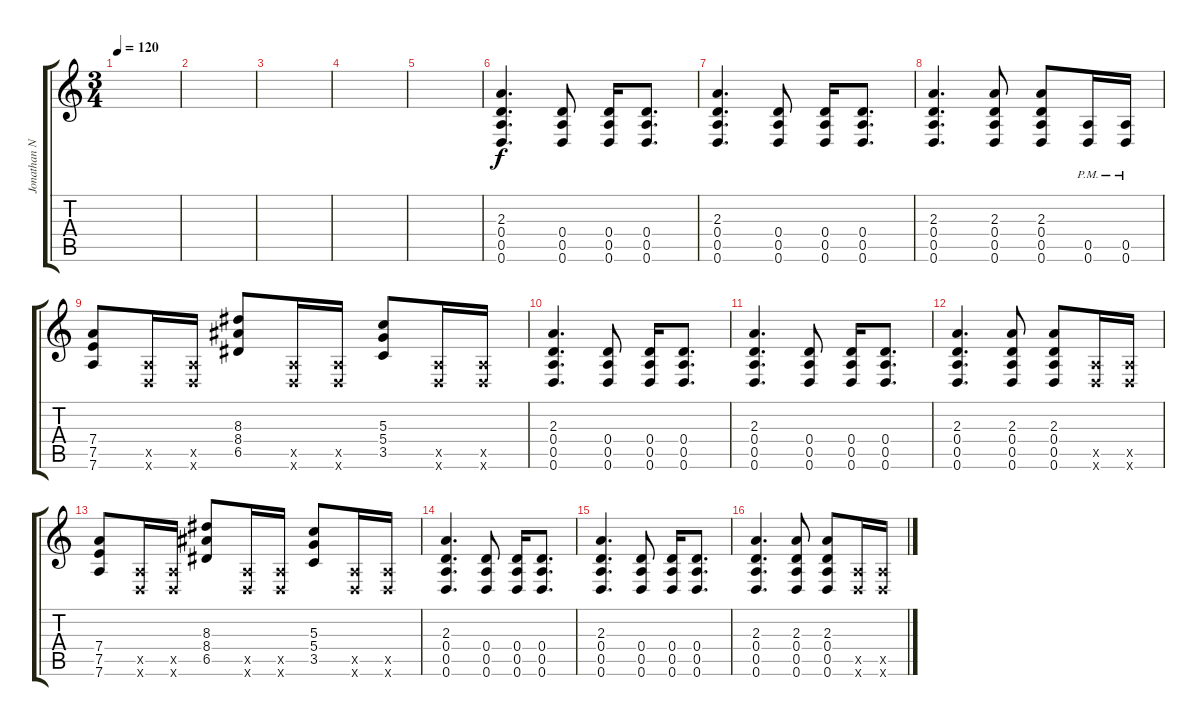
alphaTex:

\track ("Jonathan Nido" "Jonathan N") {instrument distortionguitar}
\staff {score tabs}
\tuning (E4 B3 G3 D3 A2 D2) {hide}
\ts (3 4)
\tempo 120
\clef g2
\ks c
|
|
|
|
|
(2.3 0.4 0.5 0.6).4{d} (0.4 0.5 0.6).8 (0.4 0.5 0.6).16 (0.4 0.5 0.6).8{d} |
(2.3 0.4 0.5 0.6).4{d} (0.4 0.5 0.6).8 (0.4 0.5 0.6).16 (0.4 0.5 0.6).8{d} |
(2.3 0.4 0.5 0.6).4{d} (2.3 0.4 0.5 0.6).8 (2.3 0.4 0.5 0.6).8 (0.5{pm} 0.6{pm}).16 (0.5{pm} 0.6{pm}).16 |
(7.4 7.5 7.6).8 (0.5{x} 0.6{x}).16 (0.5{x} 0.6{x}).16 (8.3 8.4 6.5).8 (0.5{x} 0.6{x}).16 (0.5{x} 0.6{x}).16 (5.3 5.4 3.5).8 (0.5{x} 0.6{x}).16 (0.5{x} 0.6{x}).16 |
(2.3 0.4 0.5 0.6).4{d} (0.4 0.5 0.6).8 (0.4 0.5 0.6).16 (0.4 0.5 0.6).8{d} |
(2.3 0.4 0.5 0.6).4{d} (0.4 0.5 0.6).8 (0.4 0.5 0.6).16 (0.4 0.5 0.6).8{d} |
(2.3 0.4 0.5 0.6).4{d} (2.3 0.4 0.5 0.6).8 (2.3 0.4 0.5 0.6).8 (0.5{x} 0.6{x}).16 (0.5{x} 0.6{x}).16 |
(7.4 7.5 7.6).8 (0.5{x} 0.6{x}).16 (0.5{x} 0.6{x}).16 (8.3 8.4 6.5).8 (0.5{x} 0.6{x}).16 (0.5{x} 0.6{x}).16 (5.3 5.4 3.5).8 (0.5{x} 0.6{x}).16 (0.5{x} 0.6{x}).16 |
(2.3 0.4 0.5 0.6).4{d} (0.4 0.5 0.6).8 (0.4 0.5 0.6).16 (0.4 0.5 0.6).8{d} |
(2.3 0.4 0.5 0.6).4{d} (0.4 0.5 0.6).8 (0.4 0.5 0.6).16 (0.4 0.5 0.6).8{d} |
(2.3 0.4 0.5 0.6).4{d} (2.3 0.4 0.5 0.6).8 (2.3 0.4 0.5 0.6).8 (0.5{x} 0.6{x}).16 (0.5{x} 0.6{x}).16
